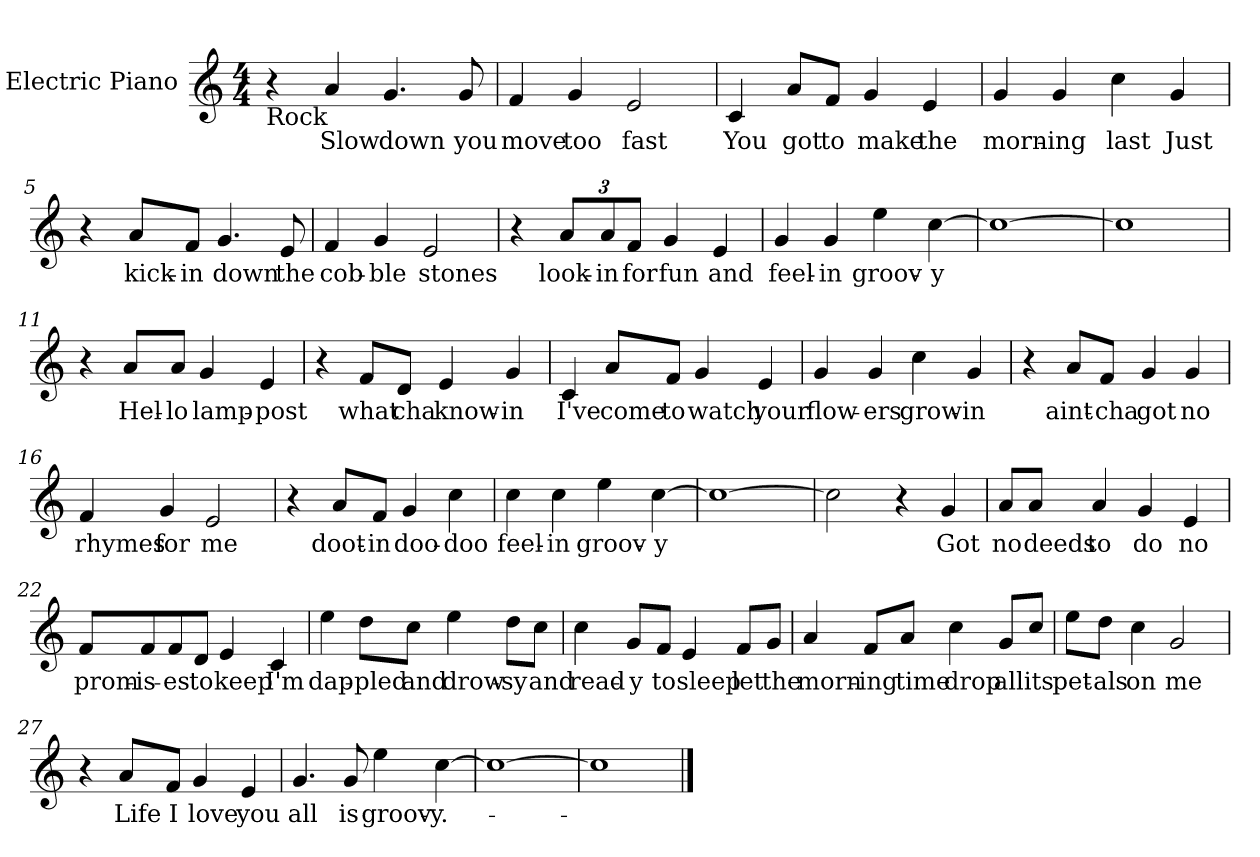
**kern	**text
*part1	*part1
*staff1	*staff1
*I"Electric Piano	*
*I'E.Pno	*
*clefG2	*
*k[]	*
*C:	*
*M4/4	*
=1	=1
!LO:TX:b:t=Rock	!
4r	.
4a/	Slow
4.g/	down
8g/	you
=2	=2
4f/	move
4g/	too
2e/	fast
=3	=3
4c/	You
8a/L	got
8f/J	to
4g/	make
4e/	the
=4	=4
4g/	morn-
4g/	-ing
4cc\	last
4g/	Just
!!LO:LB:g=z
=5	=5
4r	.
8a/L	kick-
8f/J	-in
4.g/	down
8e/	the
=6	=6
4f/	cob-
4g/	-ble
2e/	stones
=7	=7
4r	.
*Xbrackettup	*
12a/L	look-
12a/	-in
12f/J	for
4g/	fun
4e/	and
=8	=8
4g/	feel-
4g/	-in
4ee\	groov-
[4cc\	-y
!!LO:LB:g=z
=9	=9
1cc_	.
=10	=10
1cc]	.
=11	=11
4r	.
8a/L	Hel-
8a/J	-lo
4g/	lamp-
4e/	-post
=12	=12
4r	.
8f/L	what
8d/J	cha
4e/	know-
4g/	-in
!!LO:LB:g=z
=13	=13
4c/	I've
8a/L	come
8f/J	to
4g/	watch
4e/	your
=14	=14
4g/	flow-
4g/	-ers
4cc\	grow-
4g/	-in
=15	=15
4r	.
8a/L	aint-
8f/J	-cha
4g/	got
4g/	no
=16	=16
4f/	rhymes
4g/	for
2e/	me
!!LO:LB:g=z
=17	=17
4r	.
8a/L	doot-
8f/J	-in
4g/	doo-
4cc\	-doo
=18	=18
4cc\	feel-
4cc\	-in
4ee\	groov-
[4cc\	-y
=19	=19
1cc_	.
=20	=20
2cc\]	.
4r	.
4g/	Got
!!LO:LB:g=z
=21	=21
8a/L	no
8a/J	deeds
4a/	to
4g/	do
4e/	no
=22	=22
8f/L	prom-
8f/	-is-
8f/	-es
8d/J	to
4e/	keep
4c/	I'm
=23	=23
4ee\	dap-
8dd\L	-pled
8cc\J	and
4ee\	drow-
8dd\L	-sy
8cc\J	and
=24	=24
4cc\	read-
8g/L	-y
8f/J	to
4e/	sleep
8f/L	let
8g/J	the
!!LO:LB:g=z
=25	=25
4a/	morn-
8f/L	-ing
8a/J	time
4cc\	drop
8g/L	all
8cc/J	its
=26	=26
8ee\L	pet-
8dd\J	-als
4cc\	on
2g/	me
=27	=27
4r	.
8a/L	Life
8f/J	I
4g/	love
4e/	you
=28	=28
4.g/	all
8g/	is
4ee\	groov-
[4cc\	-y.-
=29	=29
1cc_	.
=30	=30
1cc]	.
==	==
*-	*-
